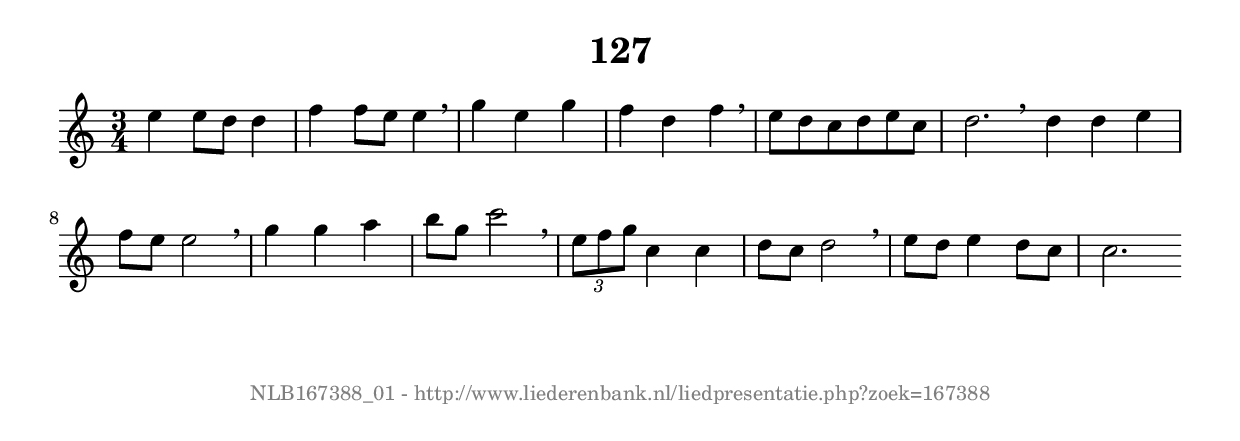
%
% produced by wce2krn 1.64 (7 June 2014)
%
\version"2.16"
#(append! paper-alist '(("long" . (cons (* 210 mm) (* 2000 mm)))))
#(set-default-paper-size "long")
sb = {\breathe}
mBreak = {\breathe }
bBreak = {\breathe }
x = {\once\override NoteHead #'style = #'cross }
gl=\glissando
itime={\override Staff.TimeSignature #'stencil = ##f }
ficta = {\once\set suggestAccidentals = ##t}
fine = {\once\override Score.RehearsalMark #'self-alignment-X = #1 \mark \markup {\italic{Fine}}}
dc = {\once\override Score.RehearsalMark #'self-alignment-X = #1 \mark \markup {\italic{D.C.}}}
dcf = {\once\override Score.RehearsalMark #'self-alignment-X = #1 \mark \markup {\italic{D.C. al Fine}}}
dcc = {\once\override Score.RehearsalMark #'self-alignment-X = #1 \mark \markup {\italic{D.C. al Coda}}}
ds = {\once\override Score.RehearsalMark #'self-alignment-X = #1 \mark \markup {\italic{D.S.}}}
dsf = {\once\override Score.RehearsalMark #'self-alignment-X = #1 \mark \markup {\italic{D.S. al Fine}}}
dsc = {\once\override Score.RehearsalMark #'self-alignment-X = #1 \mark \markup {\italic{D.S. al Coda}}}
pv = {\set Score.repeatCommands = #'((volta "1"))}
sv = {\set Score.repeatCommands = #'((volta "2"))}
tv = {\set Score.repeatCommands = #'((volta "3"))}
qv = {\set Score.repeatCommands = #'((volta "4"))}
xv = {\set Score.repeatCommands = #'((volta #f))}
\header{ tagline = ""
title = "127"
}
\score {{
\key c \major
\relative g'
{
\set melismaBusyProperties = #'()
\time 3/4
\tempo 4=120
\override Score.MetronomeMark #'transparent = ##t
\override Score.RehearsalMark #'break-visibility = #(vector #t #t #f)
e'4 e8 d d4 f f8 e e4 \sb g e g f d f \sb e8 d c d e c d2. \bar ":|:" \bBreak
d4 d e f8 e e2 \sb g4 g a b8 g c2 \sb \times 2/3 {e,8 f g} c,4 c d8 c d2 \sb e8 d e4 d8 c c2. \bar ":|"
 }}
 \midi { }
 \layout {
            indent = 0.0\cm
}
}
\markup { \vspace #0 } \markup { \with-color #grey \fill-line { \center-column { \smaller "NLB167388_01 - http://www.liederenbank.nl/liedpresentatie.php?zoek=167388" } } }
